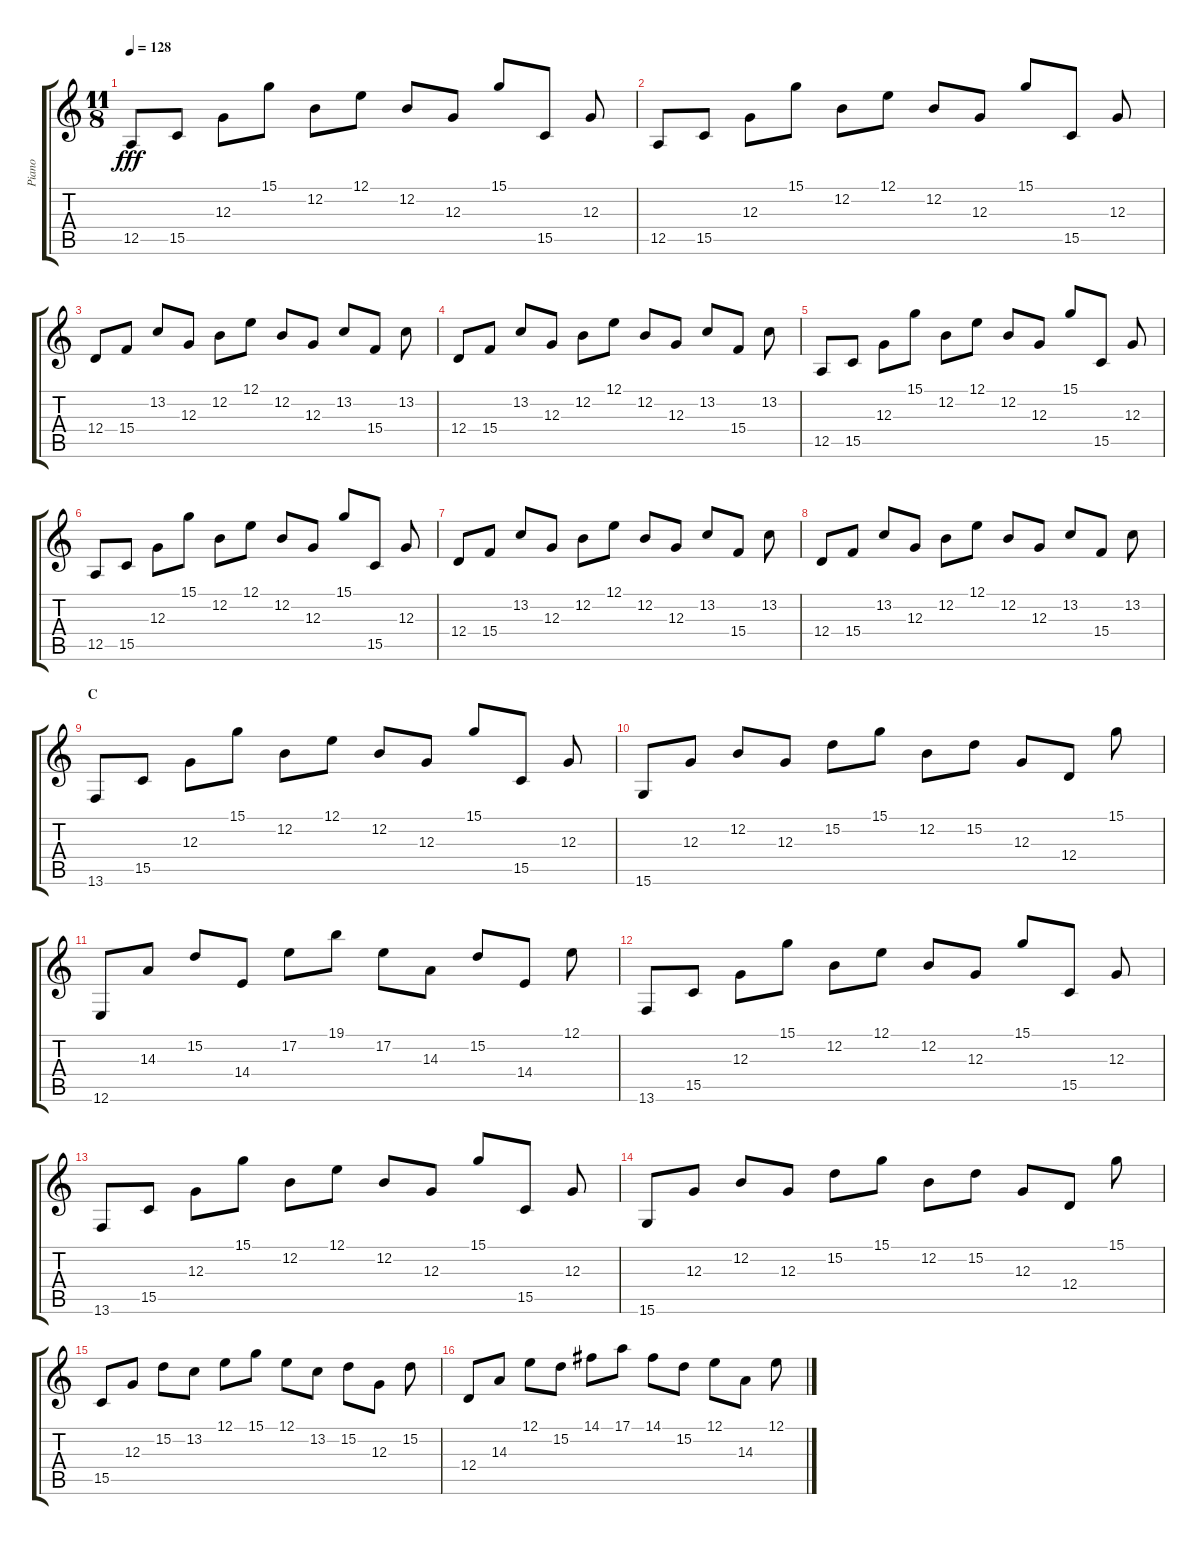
\track ("Piano" "Piano") {instrument acousticgrandpiano}
\staff {score tabs}
\tuning (E4 B3 G3 D3 A2 E2) {hide}
\ts (11 8)
\tempo 128
\clef g2
\ks c
12.5.8{dy fff} 15.5.8 12.3.8 15.1.8 12.2.8 12.1.8 12.2.8 12.3.8 15.1.8 15.5.8 12.3.8 |
12.5.8 15.5.8 12.3.8 15.1.8 12.2.8 12.1.8 12.2.8 12.3.8 15.1.8 15.5.8 12.3.8 |
12.4.8 15.4.8 13.2.8 12.3.8 12.2.8 12.1.8 12.2.8 12.3.8 13.2.8 15.4.8 13.2.8 |
12.4.8 15.4.8 13.2.8 12.3.8 12.2.8 12.1.8 12.2.8 12.3.8 13.2.8 15.4.8 13.2.8 |
12.5.8 15.5.8 12.3.8 15.1.8 12.2.8 12.1.8 12.2.8 12.3.8 15.1.8 15.5.8 12.3.8 |
12.5.8 15.5.8 12.3.8 15.1.8 12.2.8 12.1.8 12.2.8 12.3.8 15.1.8 15.5.8 12.3.8 |
12.4.8 15.4.8 13.2.8 12.3.8 12.2.8 12.1.8 12.2.8 12.3.8 13.2.8 15.4.8 13.2.8 |
12.4.8 15.4.8 13.2.8 12.3.8 12.2.8 12.1.8 12.2.8 12.3.8 13.2.8 15.4.8 13.2.8 |
\section ("" "C")
13.6.8 15.5.8 12.3.8 15.1.8 12.2.8 12.1.8 12.2.8 12.3.8 15.1.8 15.5.8 12.3.8 |
15.6.8 12.3.8 12.2.8 12.3.8 15.2.8 15.1.8 12.2.8 15.2.8 12.3.8 12.4.8 15.1.8 |
12.6.8 14.3.8 15.2.8 14.4.8 17.2.8 19.1.8 17.2.8 14.3.8 15.2.8 14.4.8 12.1.8 |
13.6.8 15.5.8 12.3.8 15.1.8 12.2.8 12.1.8 12.2.8 12.3.8 15.1.8 15.5.8 12.3.8 |
13.6.8 15.5.8 12.3.8 15.1.8 12.2.8 12.1.8 12.2.8 12.3.8 15.1.8 15.5.8 12.3.8 |
15.6.8 12.3.8 12.2.8 12.3.8 15.2.8 15.1.8 12.2.8 15.2.8 12.3.8 12.4.8 15.1.8 |
15.5.8 12.3.8 15.2.8 13.2.8 12.1.8 15.1.8 12.1.8 13.2.8 15.2.8 12.3.8 15.2.8 |
12.4.8 14.3.8 12.1.8 15.2.8 14.1.8 17.1.8 14.1.8 15.2.8 12.1.8 14.3.8 12.1.8
